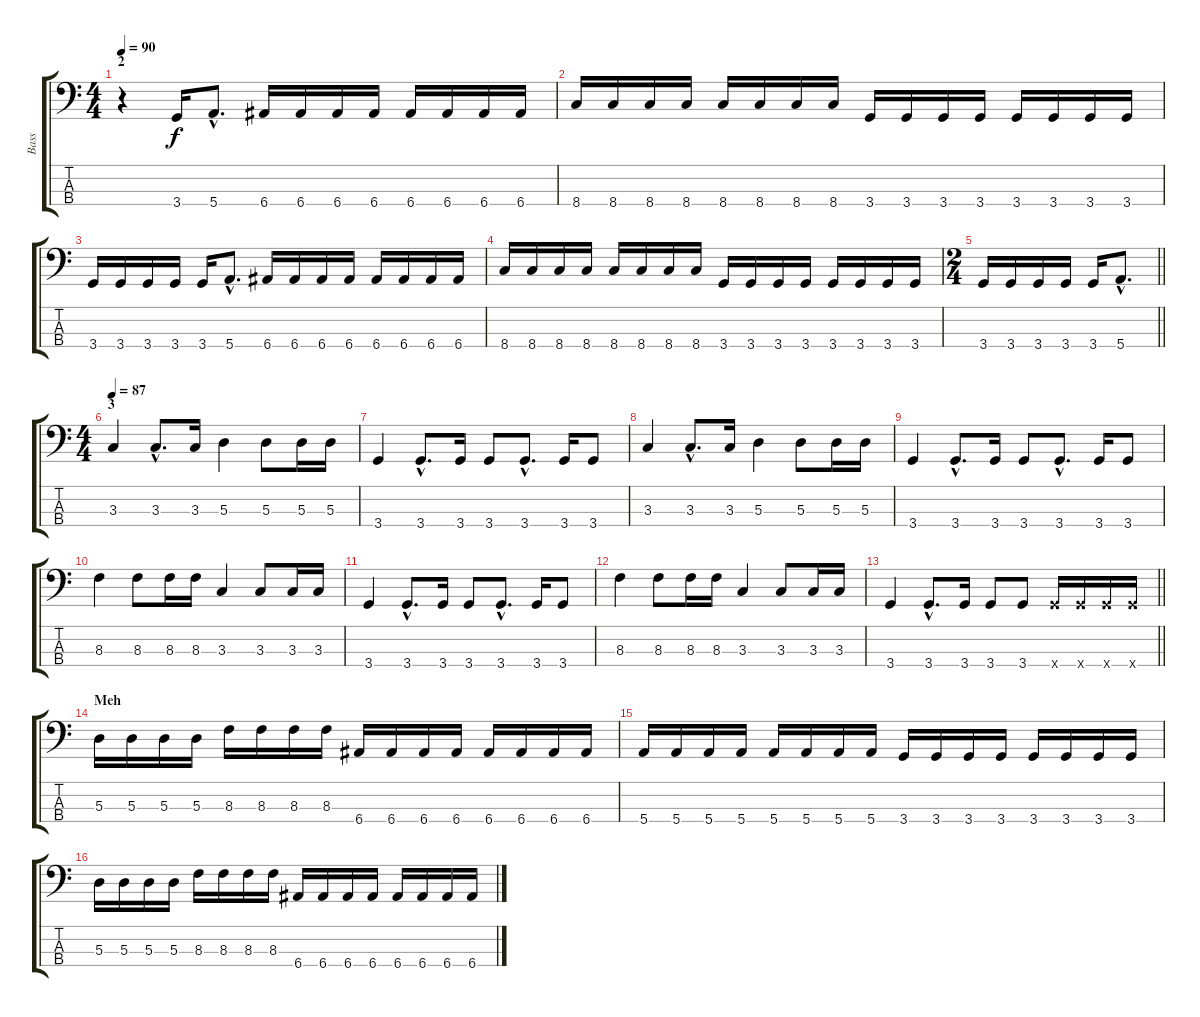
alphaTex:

\track ("Bass" "Bass") {instrument electricbassfinger}
\staff {score tabs}
\tuning (G2 D2 A1 E1) {hide}
\ts (4 4)
\section ("" "2")
\tempo 90
\clef f4
\ks c
r.4{dy f} 3.4.16 5.4{hac}.8{d} 6.4.16 6.4.16 6.4.16 6.4.16 6.4.16 6.4.16 6.4.16 6.4.16 |
8.4.16 8.4.16 8.4.16 8.4.16 8.4.16 8.4.16 8.4.16 8.4.16 3.4.16 3.4.16 3.4.16 3.4.16 3.4.16 3.4.16 3.4.16 3.4.16 |
3.4.16 3.4.16 3.4.16 3.4.16 3.4.16 5.4{hac}.8{d} 6.4.16 6.4.16 6.4.16 6.4.16 6.4.16 6.4.16 6.4.16 6.4.16 |
8.4.16 8.4.16 8.4.16 8.4.16 8.4.16 8.4.16 8.4.16 8.4.16 3.4.16 3.4.16 3.4.16 3.4.16 3.4.16 3.4.16 3.4.16 3.4.16 |
\ts (2 4)
\barLineRight lightlight
3.4.16 3.4.16 3.4.16 3.4.16 3.4.16 5.4{hac}.8{d} |
\ts (4 4)
\section ("" "3")
\tempo 87
3.3.4 3.3{hac}.8{d} 3.3.16 5.3.4 5.3.8 5.3.16 5.3.16 |
3.4.4 3.4{hac}.8{d} 3.4.16 3.4.8 3.4{hac}.8{d} 3.4.16 3.4.8 |
3.3.4 3.3{hac}.8{d} 3.3.16 5.3.4 5.3.8 5.3.16 5.3.16 |
3.4.4 3.4{hac}.8{d} 3.4.16 3.4.8 3.4{hac}.8{d} 3.4.16 3.4.8 |
8.3.4 8.3.8 8.3.16 8.3.16 3.3.4 3.3.8 3.3.16 3.3.16 |
3.4.4 3.4{hac}.8{d} 3.4.16 3.4.8 3.4{hac}.8{d} 3.4.16 3.4.8 |
8.3.4 8.3.8 8.3.16 8.3.16 3.3.4 3.3.8 3.3.16 3.3.16 |
\barLineRight lightlight
3.4.4 3.4{hac}.8{d} 3.4.16 3.4.8 3.4.8 3.4{x}.16 3.4{x}.16 3.4{x}.16 3.4{x}.16 |
\section ("" "Meh")
5.3.16 5.3.16 5.3.16 5.3.16 8.3.16 8.3.16 8.3.16 8.3.16 6.4.16 6.4.16 6.4.16 6.4.16 6.4.16 6.4.16 6.4.16 6.4.16 |
5.4.16 5.4.16 5.4.16 5.4.16 5.4.16 5.4.16 5.4.16 5.4.16 3.4.16 3.4.16 3.4.16 3.4.16 3.4.16 3.4.16 3.4.16 3.4.16 |
5.3.16 5.3.16 5.3.16 5.3.16 8.3.16 8.3.16 8.3.16 8.3.16 6.4.16 6.4.16 6.4.16 6.4.16 6.4.16 6.4.16 6.4.16 6.4.16
